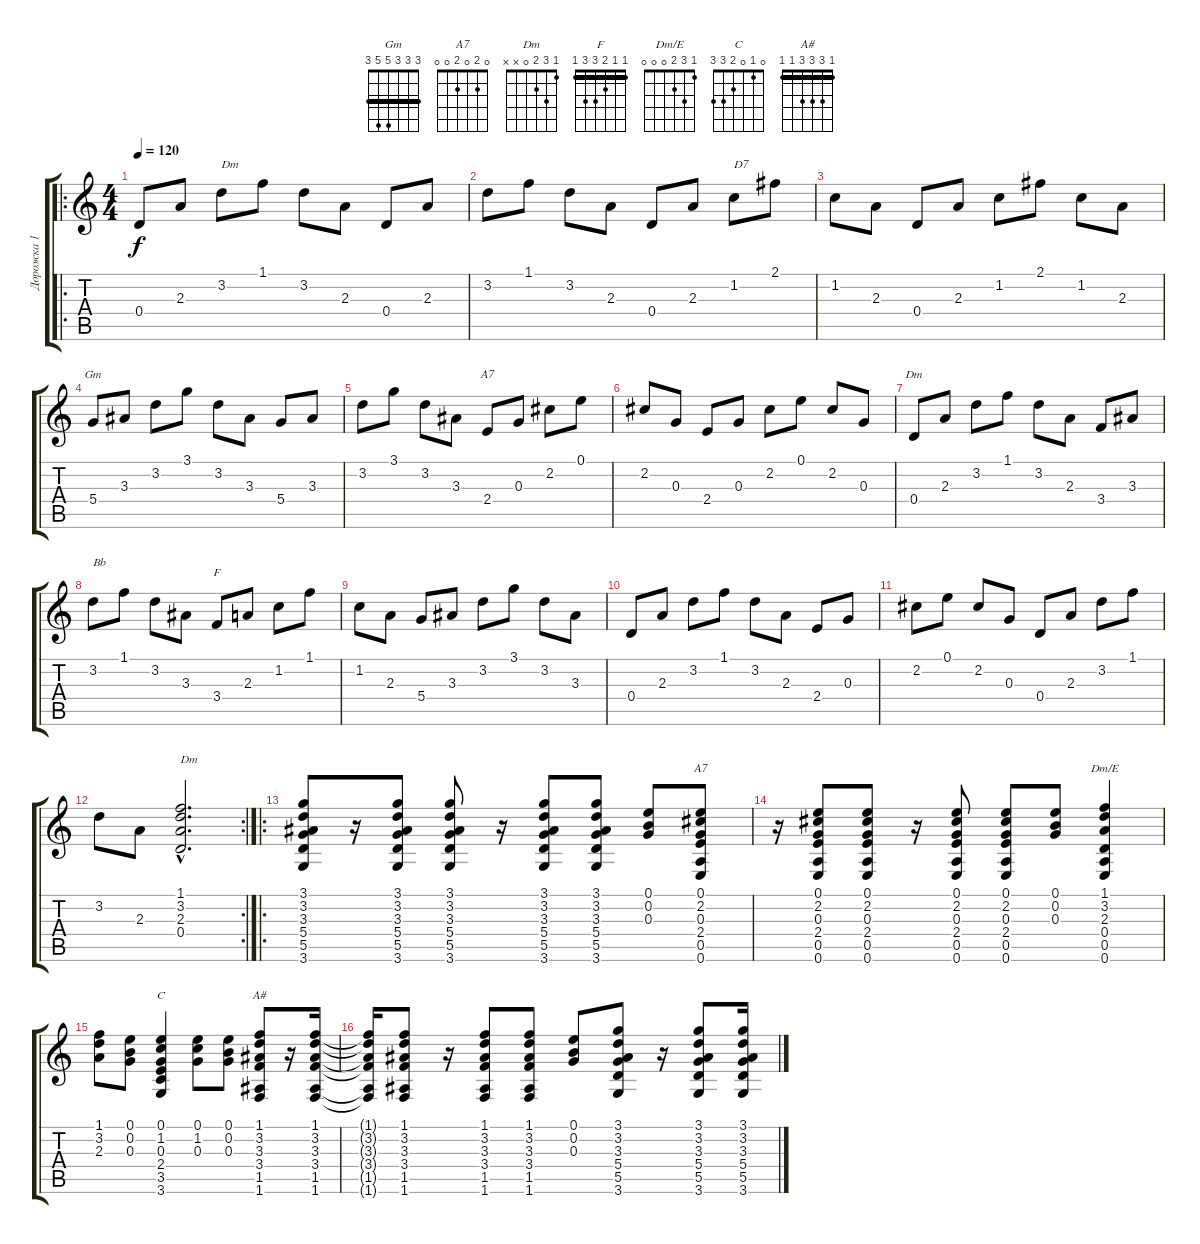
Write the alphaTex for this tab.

\track ("Дорожка 1" "Дорожка 1") {instrument acousticguitarsteel}
\staff {score tabs}
\tuning (E4 B3 G3 D3 A2 E2) {hide}
\chord ("Gm" 3 3 3 5 5 3) {barre 3}
\chord ("A7" 0 2 0 2 0 x)
\chord ("Dm" 1 3 2 0 x x)
\chord ("F" 1 1 2 3 3 1) {barre 1}
\chord ("A7" 0 2 0 2 0 0)
\chord ("Dm/E" 1 3 2 0 0 0)
\chord ("C" 0 1 0 2 3 3)
\chord ("A#" 1 3 3 3 1 1) {barre 1}
\ro
\ts (4 4)
\tempo 120
\clef g2
\ks c
0.4.8{dy f instrument acousticguitarsteel} 2.3.8 3.2.8{txt "Dm"} 1.1.8 3.2.8 2.3.8 0.4.8 2.3.8 |
3.2.8 1.1.8 3.2.8 2.3.8 0.4.8 2.3.8 1.2.8{txt "D7"} 2.1.8 |
1.2.8 2.3.8 0.4.8 2.3.8 1.2.8 2.1.8 1.2.8 2.3.8 |
5.4.8{ch "Gm"} 3.3.8 3.2.8 3.1.8 3.2.8 3.3.8 5.4.8 3.3.8 |
3.2.8 3.1.8 3.2.8 3.3.8 2.4.8{ch "A7"} 0.3.8 2.2.8 0.1.8 |
2.2.8 0.3.8 2.4.8 0.3.8 2.2.8 0.1.8 2.2.8 0.3.8 |
0.4.8{ch "Dm"} 2.3.8 3.2.8 1.1.8 3.2.8 2.3.8 3.4.8 3.3.8 |
3.2.8{txt "Bb"} 1.1.8 3.2.8 3.3.8 3.4.8{ch "F"} 2.3.8 1.2.8 1.1.8 |
1.2.8 2.3.8 5.4.8 3.3.8 3.2.8 3.1.8 3.2.8 3.3.8 |
0.4.8 2.3.8 3.2.8 1.1.8 3.2.8 2.3.8 2.4.8 0.3.8 |
2.2.8 0.1.8 2.2.8 0.3.8 0.4.8 2.3.8 3.2.8 1.1.8 |
\rc 2
3.2.8 2.3.8 (1.1{hac} 3.2{hac} 2.3{hac} 0.4{hac}).2{d txt "Dm"} |
\ro
(3.1 3.2 3.3 5.4 5.5 3.6).8 r.16 (3.1 3.2 3.3 5.4 5.5 3.6).8 (3.1 3.2 3.3 5.4 5.5 3.6).8 r.16 (3.1 3.2 3.3 5.4 5.5 3.6).8 (3.1 3.2 3.3 5.4 5.5 3.6).8 (0.1 0.2 0.3).8 (0.1 2.2 0.3 2.4 0.5 0.6).8{ch "A7"} |
r.16 (0.1 2.2 0.3 2.4 0.5 0.6).8 (0.1 2.2 0.3 2.4 0.5 0.6).8 r.16 (0.1 2.2 0.3 2.4 0.5 0.6).8 (0.1 2.2 0.3 2.4 0.5 0.6).8 (0.1 0.2 0.3).8 (1.1 3.2 2.3 0.4 0.5 0.6).4{ch "Dm/E"} |
(1.1 3.2 2.3).8 (0.1 0.2 0.3).8 (0.1 1.2 0.3 2.4 3.5 3.6).4{ch "C"} (0.1 1.2 0.3).8 (0.1 0.2 0.3).8 (1.1 3.2 3.3 3.4 1.5 1.6).8{ch "A#"} r.16 (1.1 3.2 3.3 3.4 1.5 1.6).16 |
(1.1{t} 3.2{t} 3.3{t} 3.4{t} 1.5{t} 1.6{t}).16 (1.1 3.2 3.3 3.4 1.5 1.6).8 r.16 (1.1 3.2 3.3 3.4 1.5 1.6).8 (1.1 3.2 3.3 3.4 1.5 1.6).8 (0.1 0.2 0.3).8 (3.1 3.2 3.3 5.4 5.5 3.6).8 r.16 (3.1 3.2 3.3 5.4 5.5 3.6).8 (3.1 3.2 3.3 5.4 5.5 3.6).16
